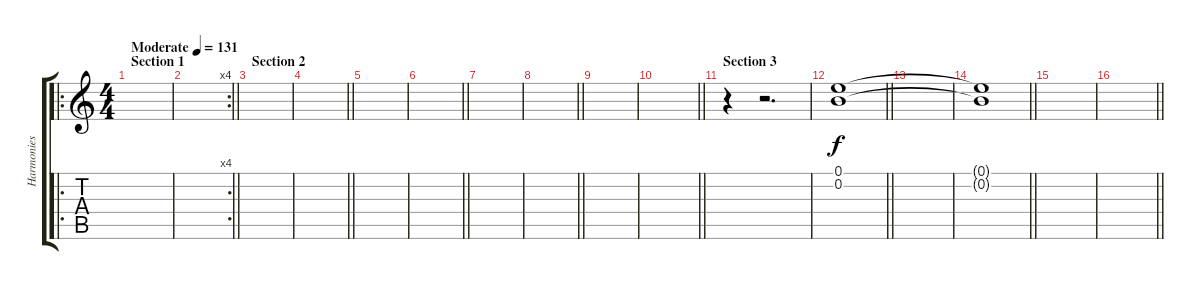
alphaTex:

\track ("Harmonies 1" "Harmonies ") {instrument distortionguitar}
\staff {score tabs}
\tuning (E4 B3 G3 D3 A2 E2) {hide}
\ro
\ts (4 4)
\section ("" "Section 1")
\tempo (131 "Moderate")
\clef g2
\ks c
|
\rc 4
\barLineRight lightlight
|
\section ("" "Section 2")
|
\barLineRight lightlight
|
|
\barLineRight lightlight
|
|
\barLineRight lightlight
|
|
\barLineRight lightlight
|
\section ("" "Section 3")
r.4 r.2{d} |
\barLineRight lightlight
(0.1 0.2).1 |
|
\barLineRight lightlight
(0.1{t} 0.2{t}).1 |
|
\barLineRight lightlight
